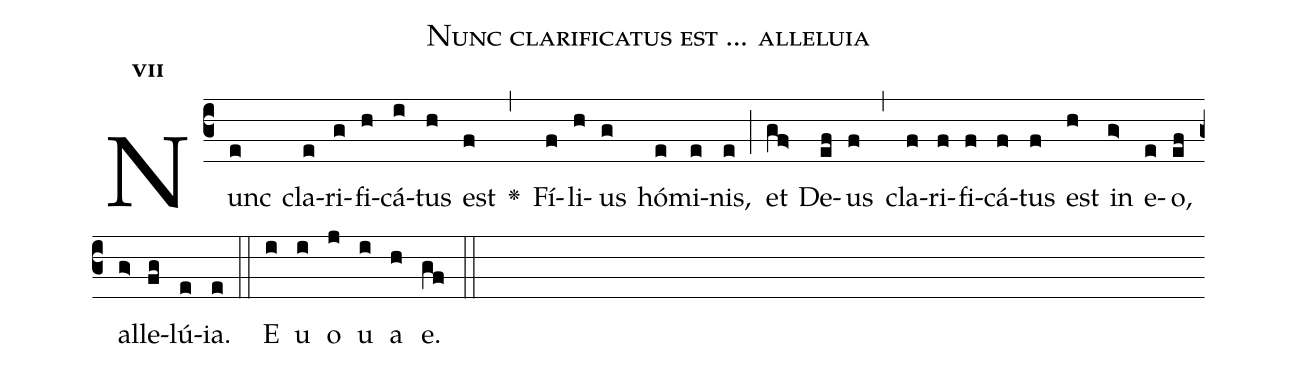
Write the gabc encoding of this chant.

name:Nunc clarificatus est ... alleluia;
office-part:Antiphona;
mode:7;
%%
initial-style: 1;
name: Nunc clarificatus est
book: Antiphonae & Responsoria/Tomus II, p. 241;
occasion: In Ascensione Domini;
office-part: Vesperae II Ant 3;
user-notes: ;
commentary: ;
annotation: 7a;
centering-scheme: english;
fontsize: 12;
font: OFLSortsMillGoudy;
height: 11;
width: 4.5;
%%
(c3)Nunc(e) cla(e)ri(g)fi(h)cá(i)tus(h) est(f) <v>\greheightstar</v>(,) Fí(f)li(h)us(g) hó(e)mi(e)nis,(e) (;) et(gf>) De(ef)us(f) (,) cla(f)ri(f)fi(f)cá(f)tus(f) est(h) in(g>) e(e)o,(ef) al(g>)le(fg)lú(e)ia.(e) (::)
E(i) u(i) o(j) u(i) a(h) e.(gf) (::)
